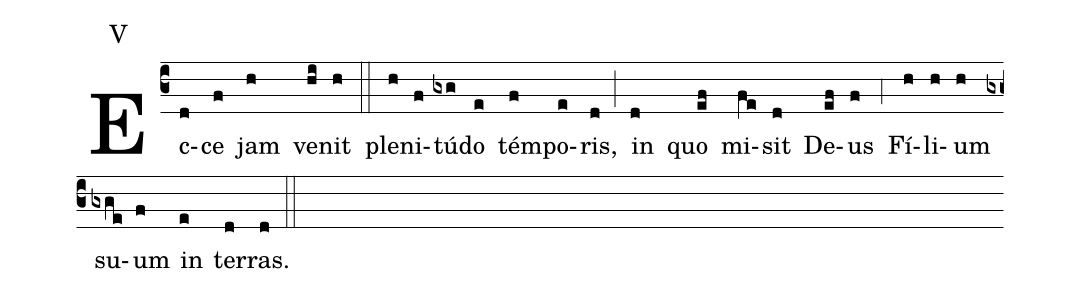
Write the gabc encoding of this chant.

annotation: V;
%%
(c3) Ec(d)ce(f) jam(h) ve(hi)nit(h) (::) ple(h)ni(f)tú(gxg)do(e) tém(f)po(e)ris,(d) (;) in(d) quo(ef) mi(fe)sit(d) De(ef)us(f) (;4) Fí(h)li(h)um(h) su(gxge)um(f) in(e) ter(d)ras.(d) (::)
